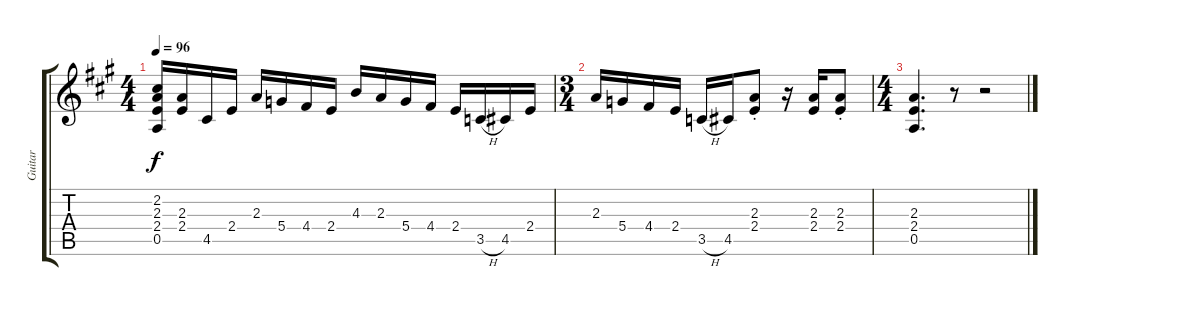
\track ("Guitar" "Guitar") {instrument overdrivenguitar}
\staff {score tabs}
\tuning (E4 B3 G3 D3 A2 E2) {hide}
\ts (4 4)
\tempo 96
\clef g2
\ks a
(2.2{t} 2.3{t} 2.4{t} 0.5{t}).16{dy f} (2.3 2.4).16 4.5.16 2.4.16 2.3.16 5.4.16 4.4.16 2.4.16 4.3.16 2.3.16 5.4.16 4.4.16 2.4.16 3.5{h}.16 4.5.16 2.4.16 |
\ts (3 4)
2.3.16 5.4.16 4.4.16 2.4.16 3.5{h}.16 4.5.16 (2.3{st} 2.4{st}).8 r.16 (2.3 2.4).16 (2.3{st} 2.4{st}).8 |
\ts (4 4)
(2.3 2.4 0.5).4{d} r.8 r.2
